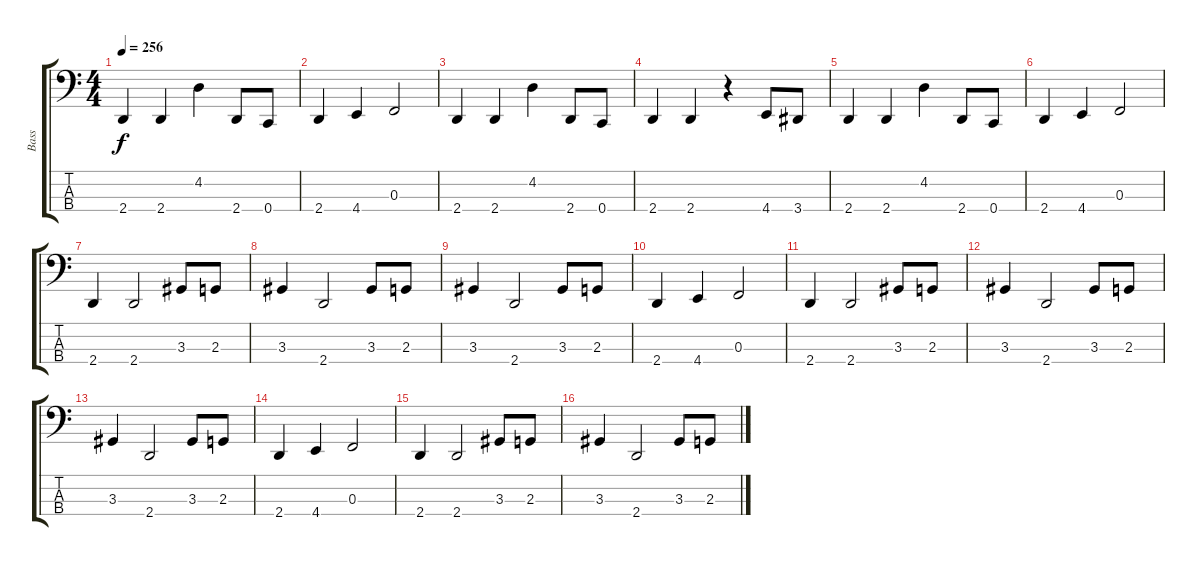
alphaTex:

\track ("Bass" "Bass") {instrument electricbassfinger}
\staff {score tabs}
\tuning (Eb2 Bb1 F1 C1) {hide}
\ts (4 4)
\tempo 256
\clef f4
\ks c
2.4.4{dy f} 2.4.4 4.2.4 2.4.8 0.4.8 |
2.4.4 4.4.4 0.3.2 |
2.4.4 2.4.4 4.2.4 2.4.8 0.4.8 |
2.4.4 2.4.4 r.4 4.4.8 3.4.8 |
2.4.4 2.4.4 4.2.4 2.4.8 0.4.8 |
2.4.4 4.4.4 0.3.2 |
2.4.4 2.4.2 3.3.8 2.3.8 |
3.3.4 2.4.2 3.3.8 2.3.8 |
3.3.4 2.4.2 3.3.8 2.3.8 |
2.4.4 4.4.4 0.3.2 |
2.4.4 2.4.2 3.3.8 2.3.8 |
3.3.4 2.4.2 3.3.8 2.3.8 |
3.3.4 2.4.2 3.3.8 2.3.8 |
2.4.4 4.4.4 0.3.2 |
2.4.4 2.4.2 3.3.8 2.3.8 |
3.3.4 2.4.2 3.3.8 2.3.8
